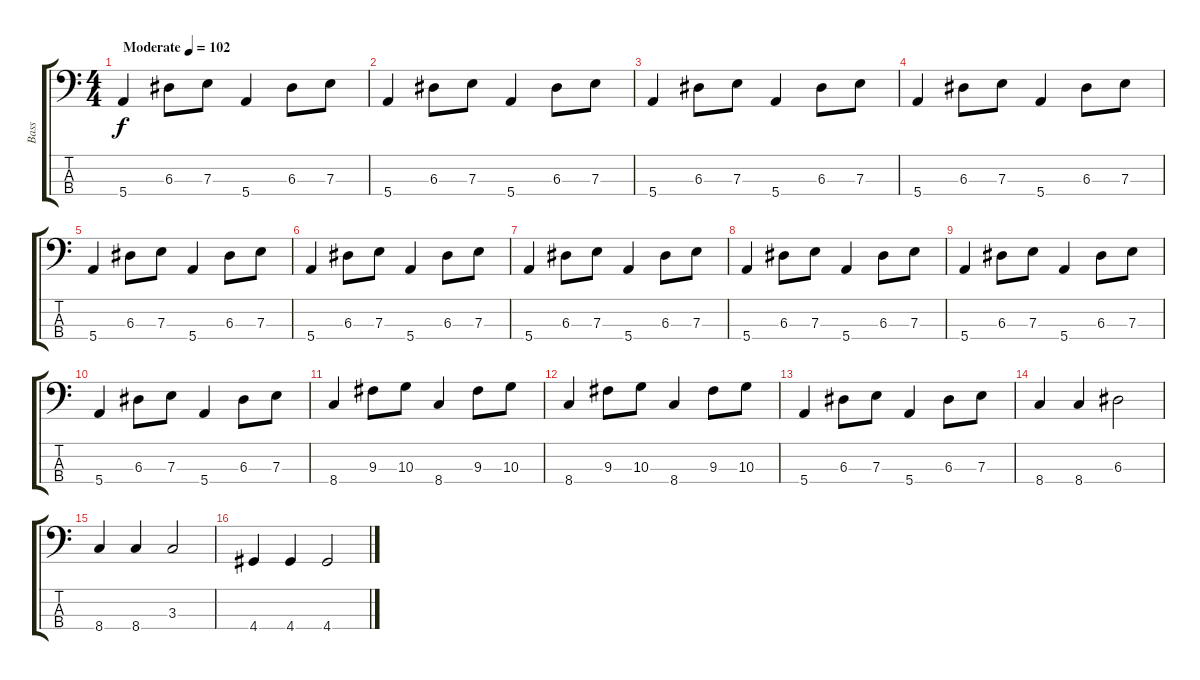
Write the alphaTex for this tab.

\track ("Bass" "Bass") {instrument electricbassfinger}
\staff {score tabs}
\tuning (G2 D2 A1 E1) {hide}
\ts (4 4)
\tempo (102 "Moderate")
\clef f4
\ks c
5.4.4{dy f instrument electricbassfinger} 6.3.8 7.3.8 5.4.4 6.3.8 7.3.8 |
5.4.4 6.3.8 7.3.8 5.4.4 6.3.8 7.3.8 |
5.4.4 6.3.8 7.3.8 5.4.4 6.3.8 7.3.8 |
5.4.4 6.3.8 7.3.8 5.4.4 6.3.8 7.3.8 |
5.4.4 6.3.8 7.3.8 5.4.4 6.3.8 7.3.8 |
5.4.4 6.3.8 7.3.8 5.4.4 6.3.8 7.3.8 |
5.4.4 6.3.8 7.3.8 5.4.4 6.3.8 7.3.8 |
5.4.4 6.3.8 7.3.8 5.4.4 6.3.8 7.3.8 |
5.4.4 6.3.8 7.3.8 5.4.4 6.3.8 7.3.8 |
5.4.4 6.3.8 7.3.8 5.4.4 6.3.8 7.3.8 |
8.4.4 9.3.8 10.3.8 8.4.4 9.3.8 10.3.8 |
8.4.4 9.3.8 10.3.8 8.4.4 9.3.8 10.3.8 |
5.4.4 6.3.8 7.3.8 5.4.4 6.3.8 7.3.8 |
8.4.4 8.4.4 6.3.2 |
8.4.4 8.4.4 3.3.2 |
4.4.4 4.4.4 4.4.2
